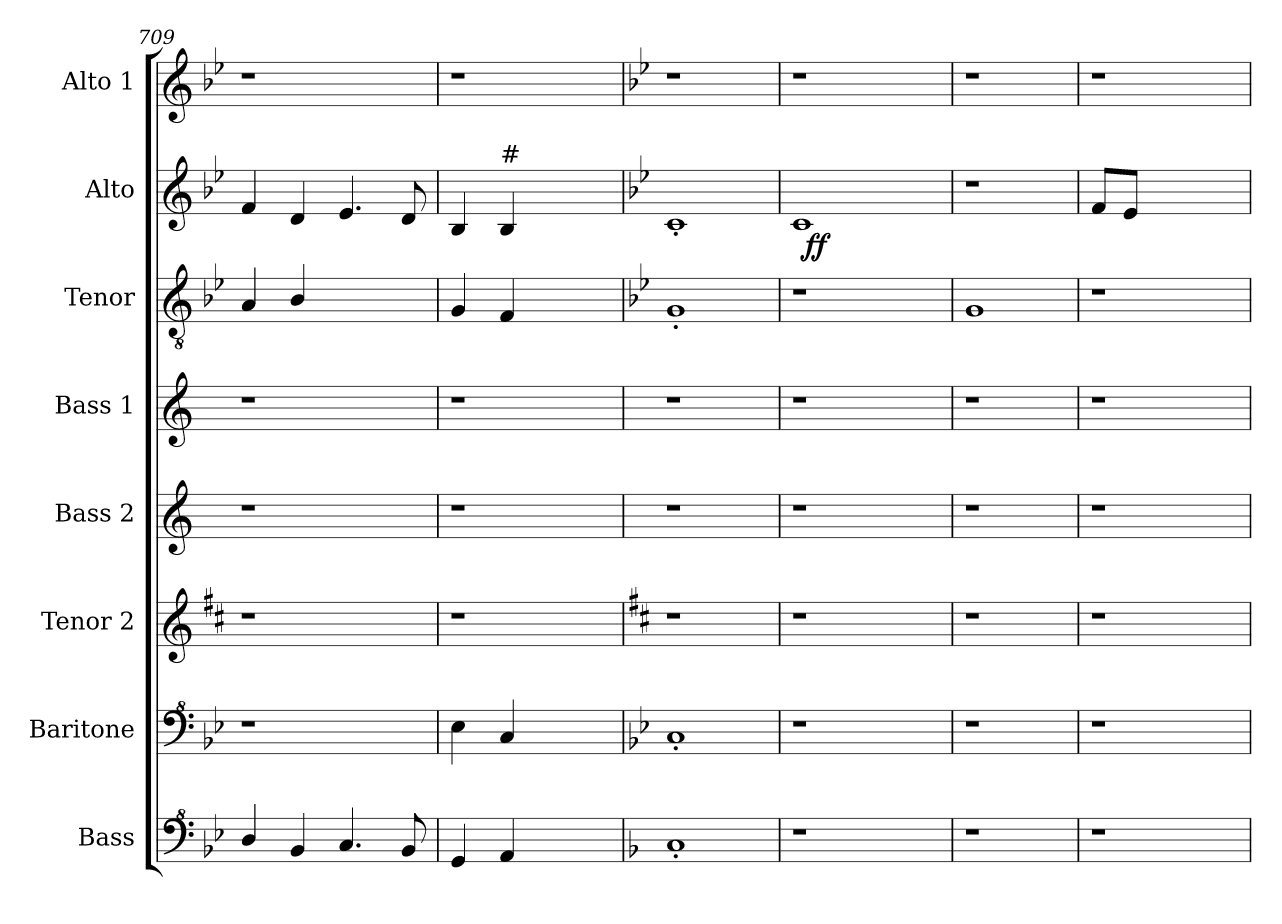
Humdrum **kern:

**kern	**kern	**kern	**kern	**kern	**kern	**kern	**dynam	**kern
*part8	*part7	*part6	*part5	*part4	*part3	*part2	*part2	*part1
*staff8	*staff7	*staff6	*staff5	*staff4	*staff3	*staff2	*staff2	*staff1
*I"Bass	*I"Baritone	*I"Tenor 2	*I"Bass 2	*I"Bass 1	*I"Tenor	*I"Alto	*	*I"Alto 1
*I'B	*	*I'T2	*I'B2	*I'B1	*I'T	*I'A	*	*I'A1
*clefF^4	*clefF^4	*clefG2	*clefG2	*clefG2	*clefGv2	*clefG2	*	*clefG2
*	*	*ITrd1c2	*	*	*ITrd1c2	*ITrd1c2	*	*ITrd1c2
*k[b-e-]	*k[b-e-]	*k[]	*k[]	*k[]	*k[b-e-a-d-]	*k[b-e-a-d-]	*	*k[b-e-a-d-]
*B-:	*B-:	*C:	*C:	*C:	*A-:	*A-:	*	*A-:
=709	=709	=709	=709	=709	=709	=709	=709	=709
4d/	1r	1r	1r	1r	4G/	4e-/	.	1r
4B-/	.	.	.	.	4A-/	4c/	.	.
4.c/	.	.	.	.	2ryy	4.d-/	.	.
8B-/	.	.	.	.	.	8c/	.	.
=710	=710	=710	=710	=710	=710	=710	=710	=710
4G/	4e-\	1r	1r	1r	4F/	4A-/	.	1r
!	!	!	!	!	!	!LO:TX:a:t=#	!	!
4A/	4c/	.	.	.	4E-/	4A-/	.	.
2ryy	2ryy	.	.	.	2ryy	2ryy	.	.
=711	=711	=711	=711	=711	=711	=711	=711	=711
*k[b-]	*	*	*	*	*	*	*	*
*F:	*	*	*	*	*	*	*	*
1c'<	1c'<	1r	1r	1r	1F'<	1B-'<	.	1r
!!LO:PB:g=z
=712	=712	=712	=712	=712	=712	=712	=712	=712
*	*	*	*	*	*	*^	*	*
1r	1r	1r	1r	1r	1r	1B-	32ryy	.	1r
!	!	!	!	!	!	!	!	!LO:DY:b	!
!	!	!	!	!	!	!	!	!LO:DY:n=1:b	!
.	.	.	.	.	.	.	2ryy	f f	.
.	.	.	.	.	.	.	4...ryy	.	.
*	*	*	*	*	*	*v	*v	*	*
=713	=713	=713	=713	=713	=713	=713	=713	=713
1r	1r	1r	1r	1r	1F	1r	.	1r
=714	=714	=714	=714	=714	=714	=714	=714	=714
1r	1r	1r	1r	1r	1r	8e-/L	.	1r
.	.	.	.	.	.	8d-/J	.	.
.	.	.	.	.	.	2.ryy	.	.
=	=	=	=	=	=	=	=	=
*-	*-	*-	*-	*-	*-	*-	*-	*-
